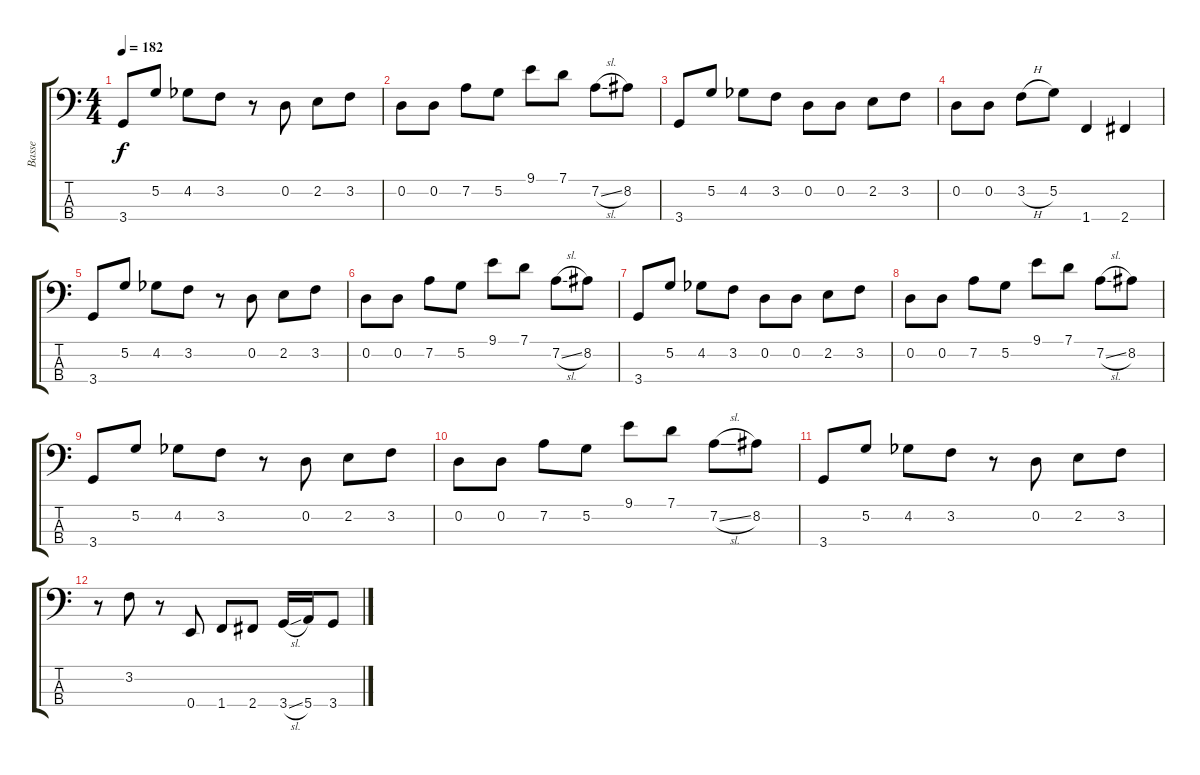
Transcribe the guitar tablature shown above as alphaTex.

\track ("Basse" "Basse") {instrument acousticguitarsteel}
\staff {score tabs}
\tuning (G2 D2 A1 E1) {hide}
\ts (4 4)
\tempo 182
\clef f4
\ks c
3.4.8{dy f} 5.2.8 4.2{acc b}.8 3.2.8 r.8 0.2.8 2.2.8 3.2.8 |
0.2.8 0.2.8 7.2.8 5.2.8 9.1.8 7.1.8 7.2{sl}.8 8.2.8 |
3.4.8 5.2.8 4.2{acc b}.8 3.2.8 0.2.8 0.2.8 2.2.8 3.2.8 |
0.2.8 0.2.8 3.2{h}.8 5.2.8 1.4.4 2.4.4 |
3.4.8 5.2.8 4.2{acc b}.8 3.2.8 r.8 0.2.8 2.2.8 3.2.8 |
0.2.8 0.2.8 7.2.8 5.2.8 9.1.8 7.1.8 7.2{sl}.8 8.2.8 |
3.4.8 5.2.8 4.2{acc b}.8 3.2.8 0.2.8 0.2.8 2.2.8 3.2.8 |
0.2.8 0.2.8 7.2.8 5.2.8 9.1.8 7.1.8 7.2{sl}.8 8.2.8 |
3.4.8 5.2.8 4.2{acc b}.8 3.2.8 r.8 0.2.8 2.2.8 3.2.8 |
0.2.8 0.2.8 7.2.8 5.2.8 9.1.8 7.1.8 7.2{sl}.8 8.2.8 |
3.4.8 5.2.8 4.2{acc b}.8 3.2.8 r.8 0.2.8 2.2.8 3.2.8 |
r.8 3.2.8 r.8 0.4.8 1.4.8 2.4.8 3.4{sl}.16 5.4.16 3.4.8
